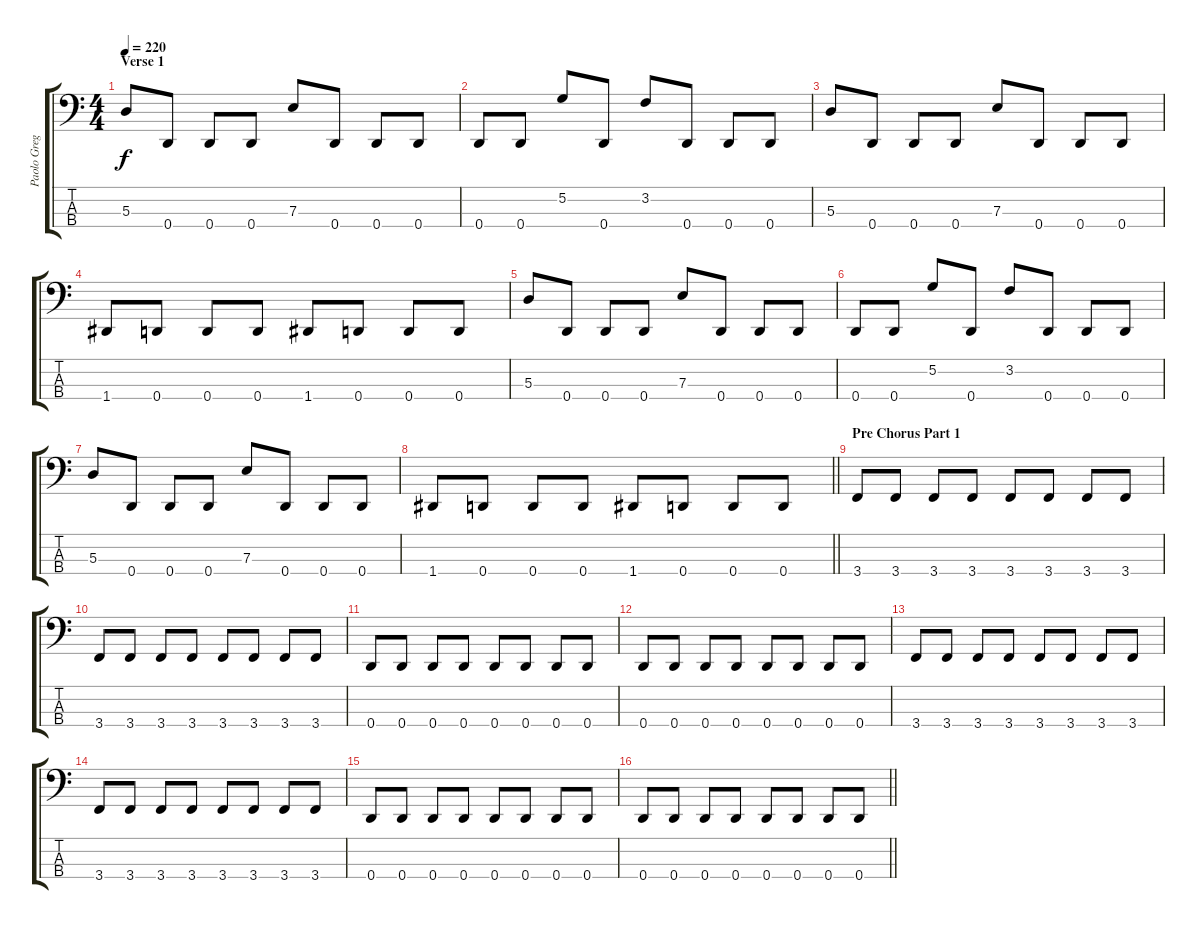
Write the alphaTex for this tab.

\track ("Paolo Gregoletto" "Paolo Greg") {instrument electricbassfinger}
\staff {score tabs}
\tuning (G2 D2 A1 D1) {hide}
\ts (4 4)
\section ("" "Verse 1")
\tempo 220
\clef f4
\ks c
5.3.8{dy f} 0.4.8 0.4.8 0.4.8 7.3.8 0.4.8 0.4.8 0.4.8 |
0.4.8 0.4.8 5.2.8 0.4.8 3.2.8 0.4.8 0.4.8 0.4.8 |
5.3.8 0.4.8 0.4.8 0.4.8 7.3.8 0.4.8 0.4.8 0.4.8 |
1.4.8 0.4.8 0.4.8 0.4.8 1.4.8 0.4.8 0.4.8 0.4.8 |
5.3.8 0.4.8 0.4.8 0.4.8 7.3.8 0.4.8 0.4.8 0.4.8 |
0.4.8 0.4.8 5.2.8 0.4.8 3.2.8 0.4.8 0.4.8 0.4.8 |
5.3.8 0.4.8 0.4.8 0.4.8 7.3.8 0.4.8 0.4.8 0.4.8 |
\barLineRight lightlight
1.4.8 0.4.8 0.4.8 0.4.8 1.4.8 0.4.8 0.4.8 0.4.8 |
\section ("" "Pre Chorus Part 1")
3.4.8 3.4.8 3.4.8 3.4.8 3.4.8 3.4.8 3.4.8 3.4.8 |
3.4.8 3.4.8 3.4.8 3.4.8 3.4.8 3.4.8 3.4.8 3.4.8 |
0.4.8 0.4.8 0.4.8 0.4.8 0.4.8 0.4.8 0.4.8 0.4.8 |
0.4.8 0.4.8 0.4.8 0.4.8 0.4.8 0.4.8 0.4.8 0.4.8 |
3.4.8 3.4.8 3.4.8 3.4.8 3.4.8 3.4.8 3.4.8 3.4.8 |
3.4.8 3.4.8 3.4.8 3.4.8 3.4.8 3.4.8 3.4.8 3.4.8 |
0.4.8 0.4.8 0.4.8 0.4.8 0.4.8 0.4.8 0.4.8 0.4.8 |
\barLineRight lightlight
0.4.8 0.4.8 0.4.8 0.4.8 0.4.8 0.4.8 0.4.8 0.4.8
